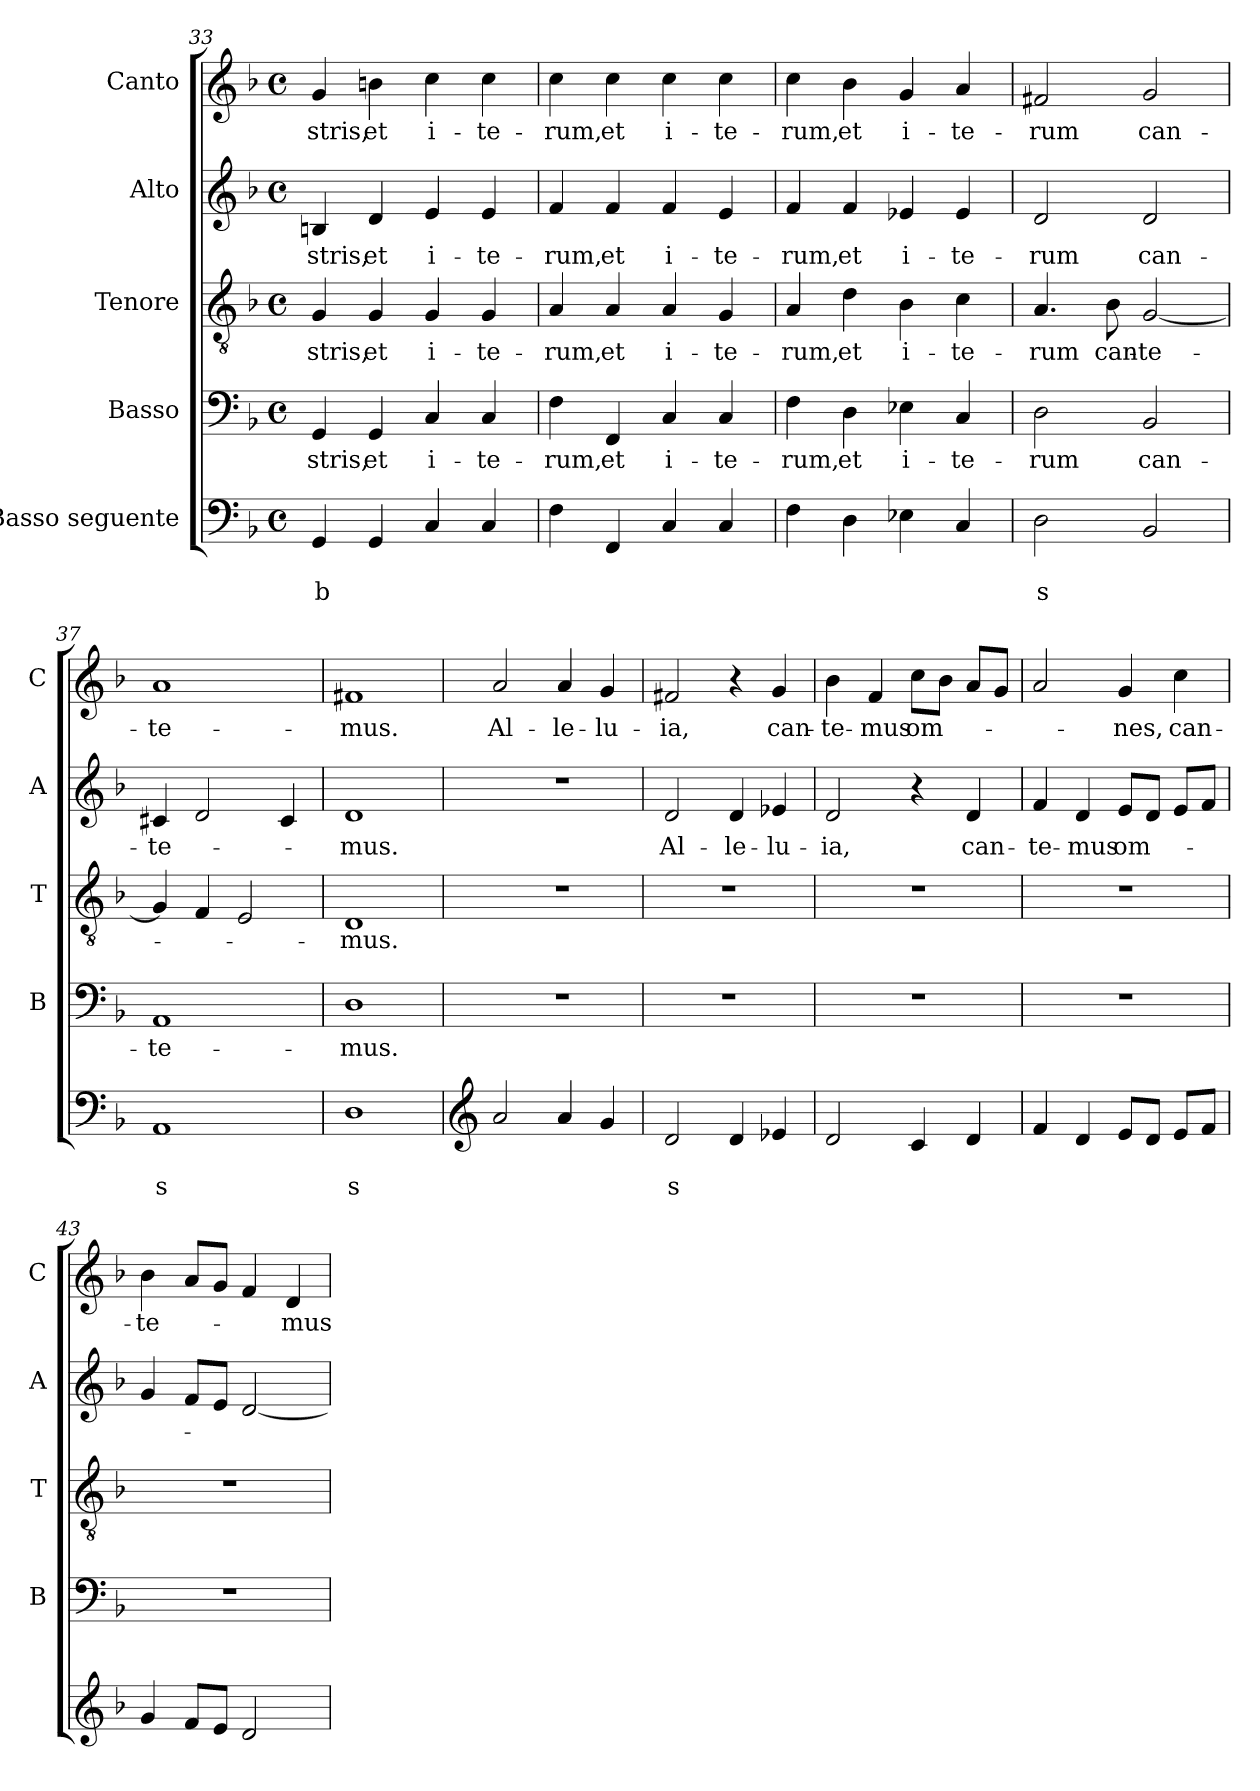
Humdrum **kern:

**kern	**text	**text	**kern	**text	**kern	**text	**kern	**text	**kern	**text
*part5	*part5	*part5	*part4	*part4	*part3	*part3	*part2	*part2	*part1	*part1
*staff5	*staff5	*staff5	*staff4	*staff4	*staff3	*staff3	*staff2	*staff2	*staff1	*staff1
*I"Basso seguente	*	*	*I"Basso	*	*I"Tenore	*	*I"Alto	*	*I"Canto	*
*	*	*	*I'B	*	*I'T	*	*I'A	*	*I'C	*
*clefF4	*	*	*clefF4	*	*clefGv2	*	*clefG2	*	*clefG2	*
*k[b-]	*	*	*k[b-]	*	*k[b-]	*	*k[b-]	*	*k[b-]	*
*F:	*	*	*F:	*	*F:	*	*F:	*	*F:	*
*M4/4	*	*	*M4/4	*	*M4/4	*	*M4/4	*	*M4/4	*
*met(c)	*	*	*met(c)	*	*met(c)	*	*met(c)	*	*met(c)	*
=33	=33	=33	=33	=33	=33	=33	=33	=33	=33	=33
!	!	!LO:LY:b	!	!LO:LY:b	!	!LO:LY:b	!	!LO:LY:b	!	!LO:LY:b
4GG/	.	b	4GG/	-stris,	4G/	-stris,	4Bn/	-stris,	4g/	-stris,
!	!	!	!	!LO:LY:b	!	!LO:LY:b	!	!LO:LY:b	!	!LO:LY:b
4GG/	.	.	4GG/	et	4G/	et	4d/	et	4bn\	et
!	!	!	!	!LO:LY:b	!	!LO:LY:b	!	!LO:LY:b	!	!LO:LY:b
4C/	.	.	4C/	i-	4G/	i-	4e/	i-	4cc\	i-
!	!	!	!	!LO:LY:b	!	!LO:LY:b	!	!LO:LY:b	!	!LO:LY:b
4C/	.	.	4C/	-te-	4G/	-te-	4e/	-te-	4cc\	-te-
=34	=34	=34	=34	=34	=34	=34	=34	=34	=34	=34
!	!	!	!	!LO:LY:b	!	!LO:LY:b	!	!LO:LY:b	!	!LO:LY:b
4F\	.	.	4F\	-rum,	4A/	-rum,	4f/	-rum,	4cc\	-rum,
!	!	!	!	!LO:LY:b	!	!LO:LY:b	!	!LO:LY:b	!	!LO:LY:b
4FF/	.	.	4FF/	et	4A/	et	4f/	et	4cc\	et
!	!	!	!	!LO:LY:b	!	!LO:LY:b	!	!LO:LY:b	!	!LO:LY:b
4C/	.	.	4C/	i-	4A/	i-	4f/	i-	4cc\	i-
!	!	!	!	!LO:LY:b	!	!LO:LY:b	!	!LO:LY:b	!	!LO:LY:b
4C/	.	.	4C/	-te-	4G/	-te-	4e/	-te-	4cc\	-te-
=35	=35	=35	=35	=35	=35	=35	=35	=35	=35	=35
!	!	!	!	!LO:LY:b	!	!LO:LY:b	!	!LO:LY:b	!	!LO:LY:b
4F\	.	.	4F\	-rum,	4A/	-rum,	4f/	-rum,	4cc\	-rum,
!	!	!	!	!LO:LY:b	!	!LO:LY:b	!	!LO:LY:b	!	!LO:LY:b
4D\	.	.	4D\	et	4d\	et	4f/	et	4b-\	et
!	!	!	!	!LO:LY:b	!	!LO:LY:b	!	!LO:LY:b	!	!LO:LY:b
4E-X\	.	.	4E-X\	i-	4B-\	i-	4e-X/	i-	4g/	i-
!	!	!	!	!LO:LY:b	!	!LO:LY:b	!	!LO:LY:b	!	!LO:LY:b
4C/	.	.	4C/	-te-	4c\	-te-	4e-/	-te-	4a/	-te-
=36	=36	=36	=36	=36	=36	=36	=36	=36	=36	=36
!	!	!LO:LY:b	!	!LO:LY:b	!	!LO:LY:b	!	!LO:LY:b	!	!LO:LY:b
2D\	.	s	2D\	-rum	4.A/	-rum	2d/	-rum	2f#X/	-rum
!	!	!	!	!	!	!LO:LY:b	!	!	!	!
.	.	.	.	.	8B-\	can-	.	.	.	.
!	!	!	!	!LO:LY:b	!	!LO:LY:b	!	!LO:LY:b	!	!LO:LY:b
2BB-/	.	.	2BB-/	can-	[2G/	-te-	2d/	can-	2g/	can-
=37	=37	=37	=37	=37	=37	=37	=37	=37	=37	=37
!	!	!LO:LY:b	!	!LO:LY:b	!	!	!	!LO:LY:b	!	!LO:LY:b
1AA	.	s	1AA	-te-	4G/]	.	4c#X/	-te-	1a	-te-
.	.	.	.	.	4F/	.	2d/	.	.	.
.	.	.	.	.	2E/	.	.	.	.	.
.	.	.	.	.	.	.	4c#/	.	.	.
!!LO:LB:g=z
=38	=38	=38	=38	=38	=38	=38	=38	=38	=38	=38
!	!	!LO:LY:b	!	!LO:LY:b	!	!LO:LY:b	!	!LO:LY:b	!	!LO:LY:b
1D	.	s	1D	-mus.	1D	-mus.	1d	-mus.	1f#X	-mus.
=39	=39	=39	=39	=39	=39	=39	=39	=39	=39	=39
*clefG2	*	*	*	*	*	*	*	*	*	*
!	!	!	!	!	!	!	!	!	!	!LO:LY:b
2a/	.	.	1r	.	1r	.	1r	.	2a/	Al-
!	!	!	!	!	!	!	!	!	!	!LO:LY:b
4a/	.	.	.	.	.	.	.	.	4a/	-le-
!	!	!	!	!	!	!	!	!	!	!LO:LY:b
4g/	.	.	.	.	.	.	.	.	4g/	-lu-
=40	=40	=40	=40	=40	=40	=40	=40	=40	=40	=40
!	!	!LO:LY:b	!	!	!	!	!	!LO:LY:b	!	!LO:LY:b
2d/	.	s	1r	.	1r	.	2d/	Al-	2f#X/	-ia,
!	!	!	!	!	!	!	!	!LO:LY:b	!	!
4d/	.	.	.	.	.	.	4d/	-le-	4r	.
!	!	!	!	!	!	!	!	!LO:LY:b	!	!LO:LY:b
4e-X/	.	.	.	.	.	.	4e-X/	-lu-	4g/	can-
=41	=41	=41	=41	=41	=41	=41	=41	=41	=41	=41
!	!	!	!	!	!	!	!	!LO:LY:b	!	!LO:LY:b
2d/	.	.	1r	.	1r	.	2d/	-ia,	4b-\	-te-
!	!	!	!	!	!	!	!	!	!	!LO:LY:b
.	.	.	.	.	.	.	.	.	4f/	-mus
!	!	!	!	!	!	!	!	!	!	!LO:LY:b
4c/	.	.	.	.	.	.	4r	.	8cc\L	om-
.	.	.	.	.	.	.	.	.	8b-\J	.
!	!	!	!	!	!	!	!	!LO:LY:b	!	!
4d/	.	.	.	.	.	.	4d/	can-	8a/L	.
.	.	.	.	.	.	.	.	.	8g/J	.
=42	=42	=42	=42	=42	=42	=42	=42	=42	=42	=42
!	!	!	!	!	!	!	!	!LO:LY:b	!	!
4f/	.	.	1r	.	1r	.	4f/	-te-	2a/	.
!	!	!	!	!	!	!	!	!LO:LY:b	!	!
4d/	.	.	.	.	.	.	4d/	-mus	.	.
!	!	!	!	!	!	!	!	!LO:LY:b	!	!LO:LY:b
8e/L	.	.	.	.	.	.	8e/L	om-	4g/	-nes,
8d/J	.	.	.	.	.	.	8d/J	.	.	.
!	!	!	!	!	!	!	!	!	!	!LO:LY:b
8e/L	.	.	.	.	.	.	8e/L	.	4cc\	can-
8f/J	.	.	.	.	.	.	8f/J	.	.	.
!!LO:LB:g=z
=43	=43	=43	=43	=43	=43	=43	=43	=43	=43	=43
!	!	!	!	!	!	!	!	!	!	!LO:LY:b
4g/	.	.	1r	.	1r	.	4g/	.	4b-\	-te-
8f/L	.	.	.	.	.	.	8f/L	.	8a/L	.
8e/J	.	.	.	.	.	.	8e/J	.	8g/J	.
2d/	.	.	.	.	.	.	[2d/	.	4f/	.
!	!	!	!	!	!	!	!	!	!	!LO:LY:b
.	.	.	.	.	.	.	.	.	4d/	-mus
=	=	=	=	=	=	=	=	=	=	=
*-	*-	*-	*-	*-	*-	*-	*-	*-	*-	*-
